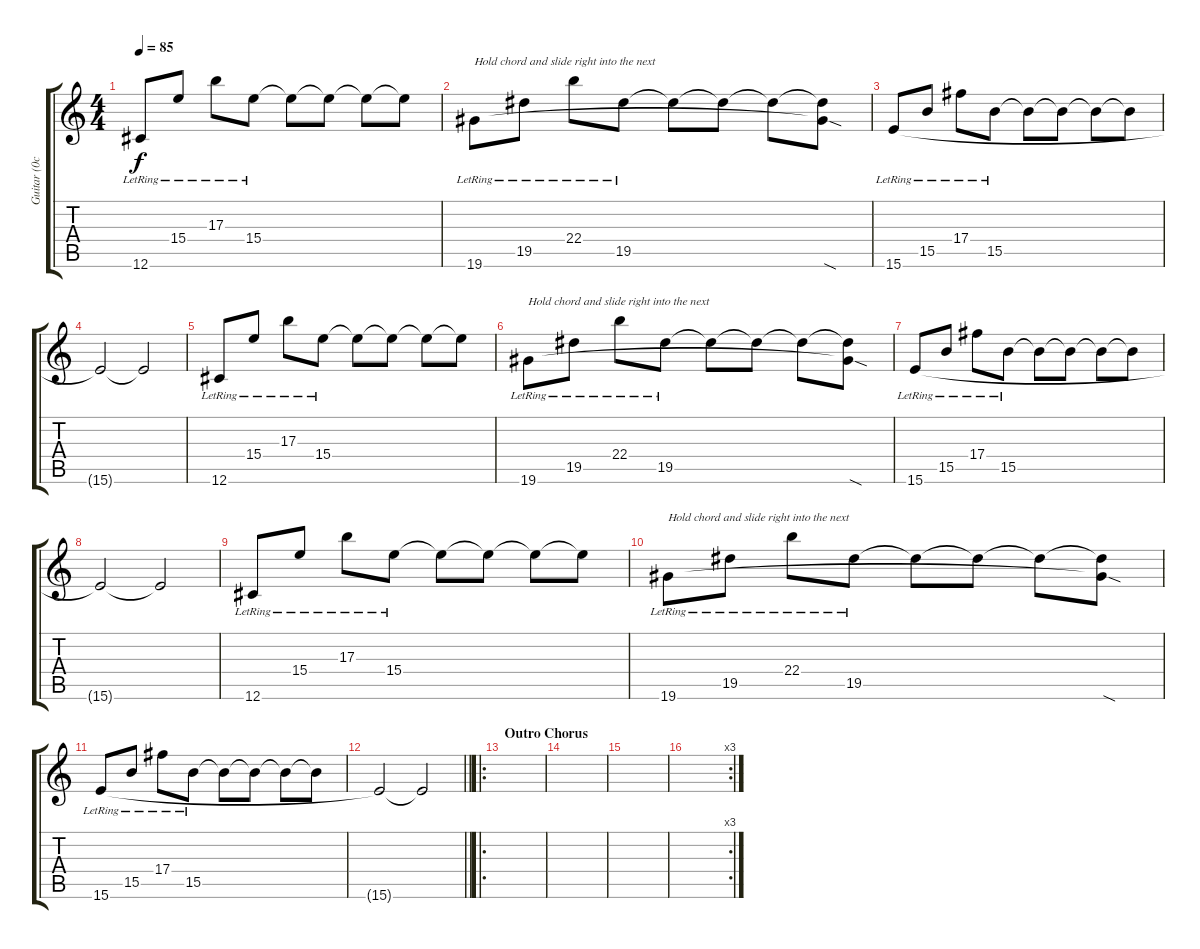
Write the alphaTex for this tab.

\track ("Guitar (0ctave Higher)" "Guitar (0c") {instrument electricguitarclean}
\staff {score tabs}
\tuning (Eb4 Bb3 Gb3 Db3 Ab2 Db2) {hide}
\ts (4 4)
\tempo 85
\clef g2
\ks c
12.6{lr}.8{dy f} 15.4{lr}.8 17.3{lr}.8 15.4{lr}.8 15.4{t}.8 15.4{t}.8 15.4{t}.8 15.4{t}.8 |
19.6{lr}.8{txt "Hold chord and slide right into the next"} 19.5{lr}.8 22.4{lr}.8 19.5{lr}.8 19.5{t}.8 19.5{t}.8 19.5{t}.8 (19.5{t} 19.6{sod t}).8 |
15.6{lr}.8 15.5{lr}.8 17.4{lr}.8 15.5{lr}.8 15.5{t}.8 15.5{t}.8 15.5{t}.8 15.5{t}.8 |
15.6{t}.2 15.6{t}.2 |
12.6{lr}.8 15.4{lr}.8 17.3{lr}.8 15.4{lr}.8 15.4{t}.8 15.4{t}.8 15.4{t}.8 15.4{t}.8 |
19.6{lr}.8{txt "Hold chord and slide right into the next"} 19.5{lr}.8 22.4{lr}.8 19.5{lr}.8 19.5{t}.8 19.5{t}.8 19.5{t}.8 (19.5{t} 19.6{sod t}).8 |
15.6{lr}.8 15.5{lr}.8 17.4{lr}.8 15.5{lr}.8 15.5{t}.8 15.5{t}.8 15.5{t}.8 15.5{t}.8 |
15.6{t}.2 15.6{t}.2 |
12.6{lr}.8 15.4{lr}.8 17.3{lr}.8 15.4{lr}.8 15.4{t}.8 15.4{t}.8 15.4{t}.8 15.4{t}.8 |
19.6{lr}.8{txt "Hold chord and slide right into the next"} 19.5{lr}.8 22.4{lr}.8 19.5{lr}.8 19.5{t}.8 19.5{t}.8 19.5{t}.8 (19.5{t} 19.6{sod t}).8 |
15.6{lr}.8 15.5{lr}.8 17.4{lr}.8 15.5{lr}.8 15.5{t}.8 15.5{t}.8 15.5{t}.8 15.5{t}.8 |
\barLineRight lightlight
15.6{t}.2 15.6{t}.2 |
\ro
\section ("" "Outro Chorus")
|
|
|
\rc 3
